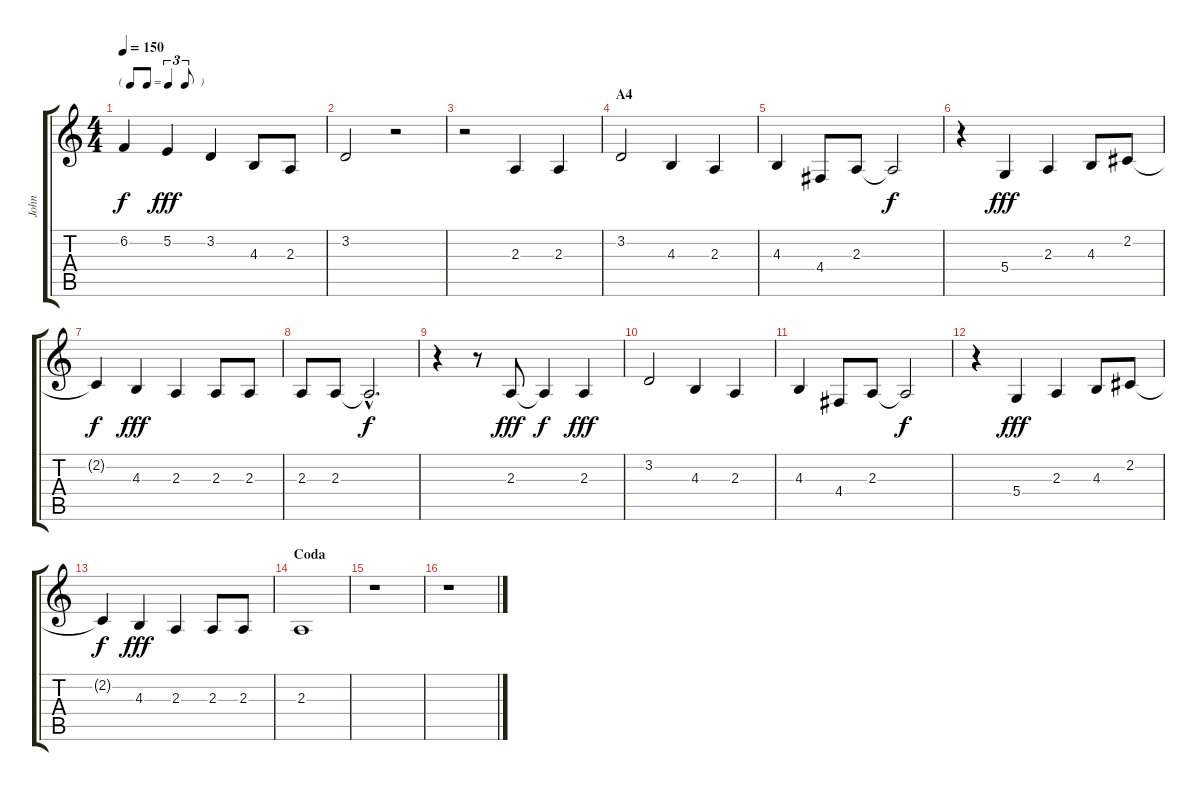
\track ("John" "John") {instrument tenorsax}
\staff {score tabs}
\tuning (E4 B3 G3 D3 A2 E2) {hide}
\ts (4 4)
\tf triplet8th
\tempo 150
\clef g2
\ks c
6.2{t}.4{dy f} 5.2.4{dy fff} 3.2.4 4.3.8 2.3.8 |
3.2.2 r.2 |
r.2 2.3.4 2.3.4 |
\section ("" "A4")
3.2.2 4.3.4 2.3.4 |
4.3.4 4.4.8 2.3.8 2.3{t}.2{dy f} |
r.4 5.4.4{dy fff} 2.3.4 4.3.8 2.2.8 |
2.2{t}.4{dy f} 4.3.4{dy fff} 2.3.4 2.3.8 2.3.8 |
2.3.8 2.3.8 2.3{hac t}.2{d dy f} |
r.4 r.8 2.3.8{dy fff} 2.3{t}.4{dy f} 2.3.4{dy fff} |
3.2.2 4.3.4 2.3.4 |
4.3.4 4.4.8 2.3.8 2.3{t}.2{dy f} |
r.4 5.4.4{dy fff} 2.3.4 4.3.8 2.2.8 |
2.2{t}.4{dy f} 4.3.4{dy fff} 2.3.4 2.3.8 2.3.8 |
\section ("" "Coda")
2.3.1 |
r.1 |
r.1
